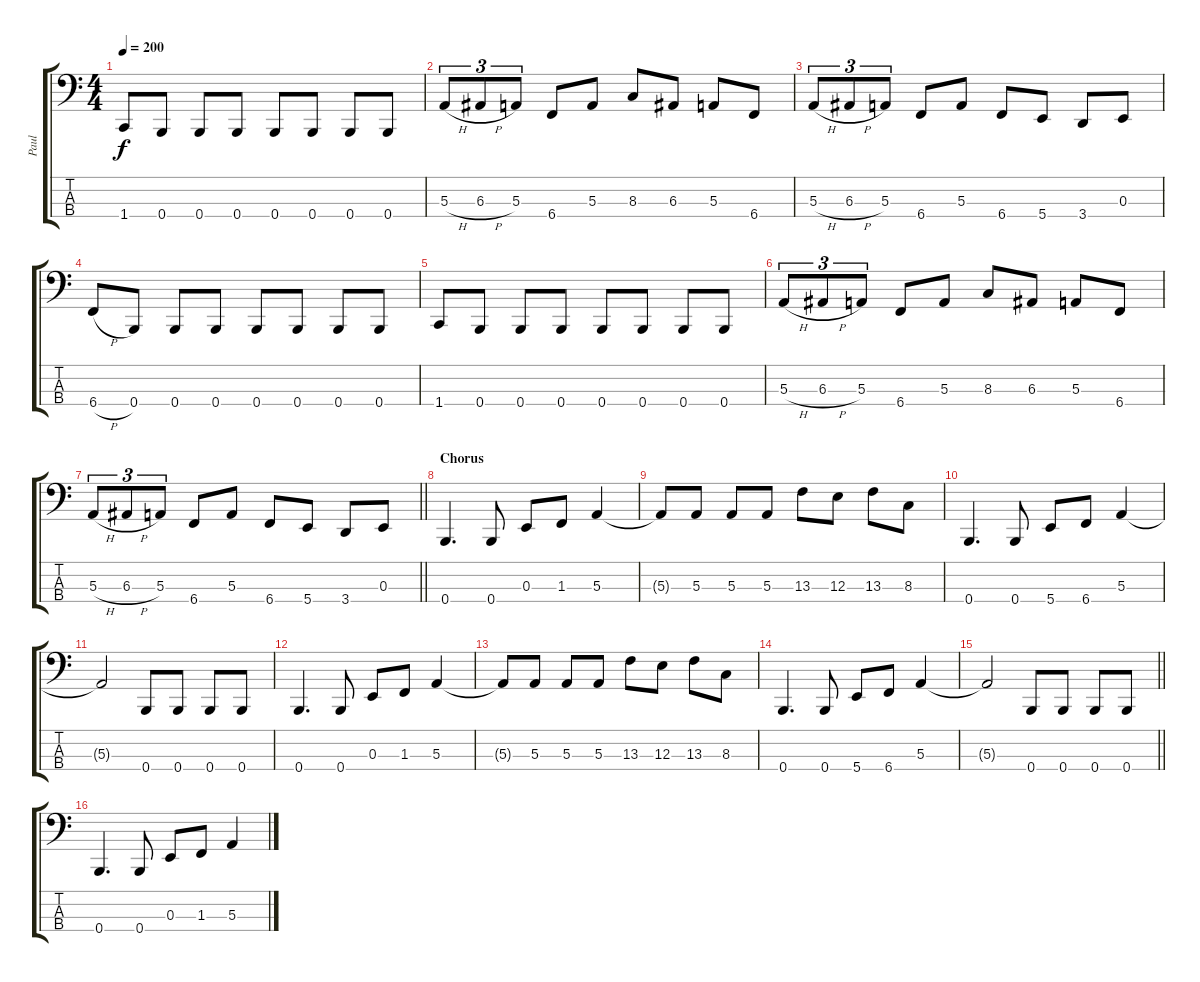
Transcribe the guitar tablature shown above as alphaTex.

\track ("Paul" "Paul") {instrument electricbasspick}
\staff {score tabs}
\tuning (Db1 Ab1 E1 B0) {hide}
\ts (4 4)
\tempo 200
\clef f4
\ks c
1.4.8{dy f} 0.4.8 0.4.8 0.4.8 0.4.8 0.4.8 0.4.8 0.4.8 |
5.3{h}.8{tu (3 2)} 6.3{h}.8{tu (3 2)} 5.3.8{tu (3 2)} 6.4.8 5.3.8 8.3.8 6.3.8 5.3.8 6.4.8 |
5.3{h}.8{tu (3 2)} 6.3{h}.8{tu (3 2)} 5.3.8{tu (3 2)} 6.4.8 5.3.8 6.4.8 5.4.8 3.4.8 0.3.8 |
6.4{h}.8 0.4.8 0.4.8 0.4.8 0.4.8 0.4.8 0.4.8 0.4.8 |
1.4.8 0.4.8 0.4.8 0.4.8 0.4.8 0.4.8 0.4.8 0.4.8 |
5.3{h}.8{tu (3 2)} 6.3{h}.8{tu (3 2)} 5.3.8{tu (3 2)} 6.4.8 5.3.8 8.3.8 6.3.8 5.3.8 6.4.8 |
\barLineRight lightlight
5.3{h}.8{tu (3 2)} 6.3{h}.8{tu (3 2)} 5.3.8{tu (3 2)} 6.4.8 5.3.8 6.4.8 5.4.8 3.4.8 0.3.8 |
\section ("" "Chorus ")
0.4.4{d} 0.4.8 0.3.8 1.3.8 5.3.4 |
5.3{t}.8 5.3.8 5.3.8 5.3.8 13.3.8 12.3.8 13.3.8 8.3.8 |
0.4.4{d} 0.4.8 5.4.8 6.4.8 5.3.4 |
5.3{t}.2 0.4.8 0.4.8 0.4.8 0.4.8 |
0.4.4{d} 0.4.8 0.3.8 1.3.8 5.3.4 |
5.3{t}.8 5.3.8 5.3.8 5.3.8 13.3.8 12.3.8 13.3.8 8.3.8 |
0.4.4{d} 0.4.8 5.4.8 6.4.8 5.3.4 |
\barLineRight lightlight
5.3{t}.2 0.4.8 0.4.8 0.4.8 0.4.8 |
0.4.4{d} 0.4.8 0.3.8 1.3.8 5.3.4
